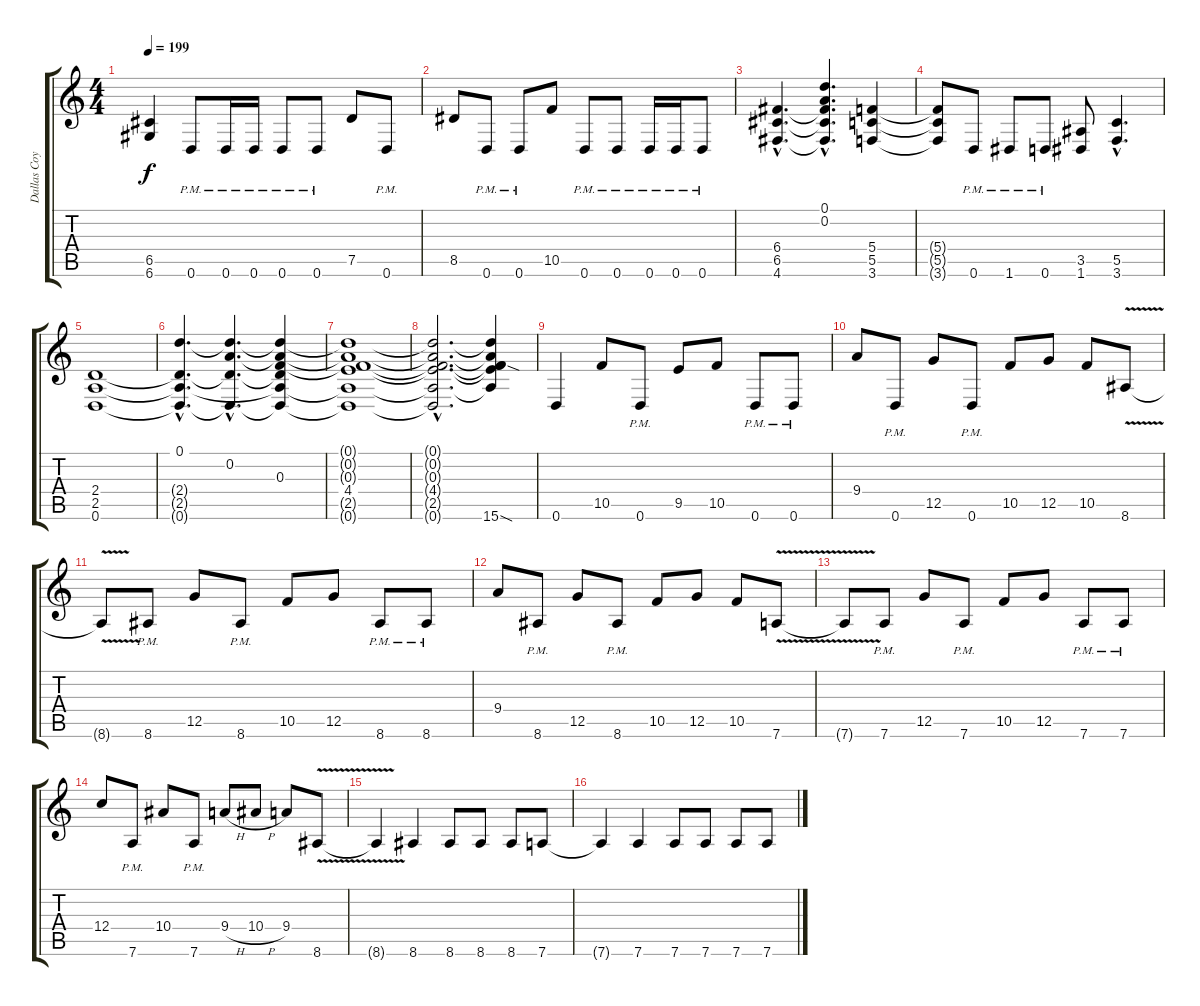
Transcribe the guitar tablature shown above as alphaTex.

\track ("Dallas Coyle (Guitar)" "Dallas Coy") {instrument distortionguitar}
\staff {score tabs}
\tuning (D4 A3 F3 C3 G2 D2) {hide}
\ts (4 4)
\tempo 199
\clef g2
\ks c
(6.5 6.6).4{dy f} 0.6{pm}.8 0.6{pm}.16 0.6{pm}.16 0.6{pm}.8 0.6{pm}.8 7.5.8 0.6{pm}.8 |
8.5.8 0.6{pm}.8 0.6{pm}.8 10.5.8 0.6{pm}.8 0.6{pm}.8 0.6{pm}.16 0.6{pm}.16 0.6{pm}.8 |
(6.4{hac} 6.5{hac} 4.6{hac}).4{d} (0.1{hac} 0.2{hac} 6.4{hac t} 6.5{hac t} 4.6{hac t}).4{d} (5.4 5.5 3.6).4 |
(5.4{t} 5.5{t} 3.6{t}).8 0.6{pm}.8 1.6{pm}.8 0.6{pm}.8 (3.5 1.6).8 (5.5{hac} 3.6{hac}).4{d} |
(2.4 2.5 0.6).1 |
(0.1{hac} 2.4{hac t} 2.5{hac t} 0.6{hac t}).4{d} (0.1{hac t} 0.2{hac} 2.4{hac t} 0.6{hac t}).4{d} (0.1{t} 0.2{t} 0.3 2.4{t} 2.5{t} 0.6{t}).4 |
(0.1{t} 0.2{t} 0.3{t} 4.4 2.5{t} 0.6{t}).1 |
(0.1{hac t} 0.2{hac t} 0.3{hac t} 4.4{hac t} 2.5{hac t} 0.6{hac t}).2{d} (0.1{t} 0.2{t} 0.3{t} 4.4{t} 2.5{t} 15.6{sod}).4 |
0.6.4 10.5.8 0.6{pm}.8 9.5.8 10.5.8 0.6{pm}.8 0.6{pm}.8 |
9.4.8 0.6{pm}.8 12.5.8 0.6{pm}.8 10.5.8 12.5.8 10.5.8 8.6{v}.8 |
8.6{t}.8 8.6{pm}.8 12.5.8 8.6{pm}.8 10.5.8 12.5.8 8.6{pm}.8 8.6{pm}.8 |
9.4.8 8.6{pm}.8 12.5.8 8.6{pm}.8 10.5.8 12.5.8 10.5.8 7.6{v}.8 |
7.6{t}.8 7.6{pm}.8 12.5.8 7.6{pm}.8 10.5.8 12.5.8 7.6{pm}.8 7.6{pm}.8 |
12.4.8 7.6{pm}.8 10.4.8 7.6{pm}.8 9.4{h}.8 10.4{h}.8 9.4.8 8.6{v}.8 |
8.6{t}.4 8.6.4 8.6.8 8.6.8 8.6.8 7.6.8 |
7.6{t}.4 7.6.4 7.6.8 7.6.8 7.6.8 7.6.8
